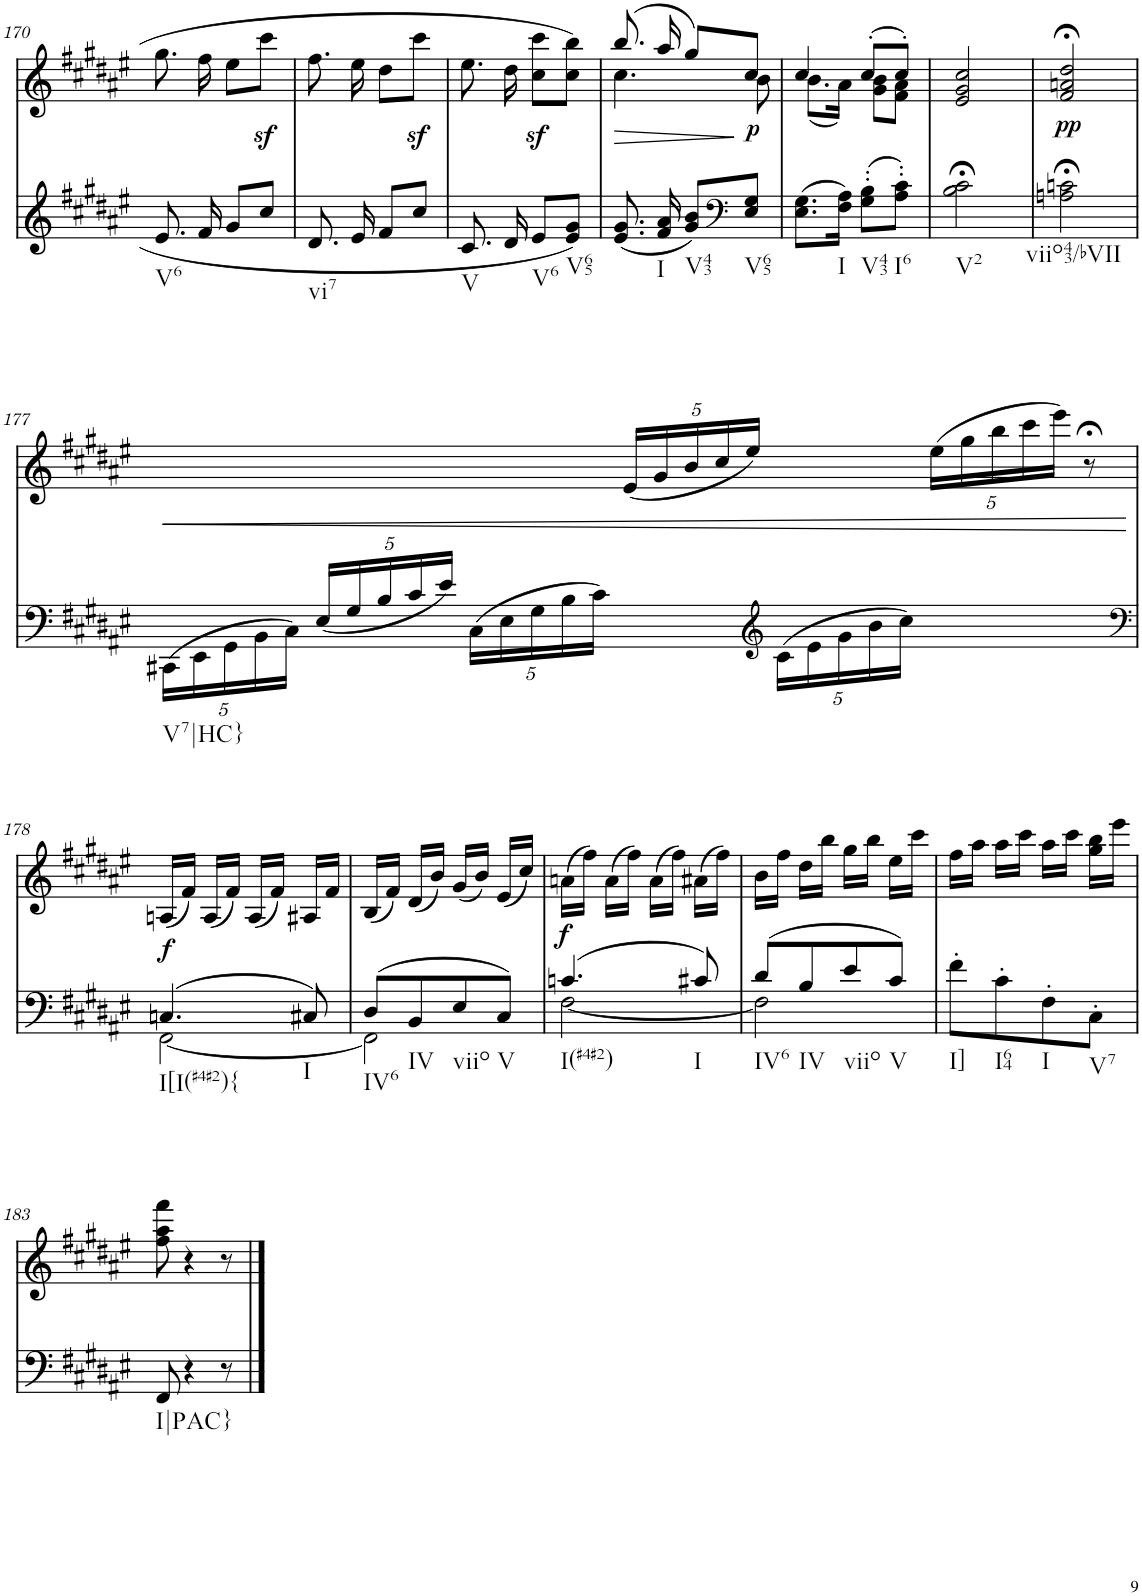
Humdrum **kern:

**kern	**kern	**text	**dynam
*part2	*part1	*part1	*part1
*staff2	*staff1	*staff1	*staff1
*I"piano	*I"piano	*	*
*I'Pno	*I'Pno	*	*
!!LO:PB:g=z
*clefG2	*clefG2	*	*
*k[f#c#g#d#a#e#]	*k[f#c#g#d#a#e#]	*	*
*F#:	*F#:	*	*
*M2/4	*M2/4	*	*
=170	=170	=170	=170
!LO:TX:b:t=V6	!	!	!
8.e#/	8.gg#\	.	.
16f#/	16ff#\	.	.
8g#/L	8ee#\L	.	.
8cc#/J	8ccc#z<\J	.	.
=171	=171	=171	=171
!LO:TX:b:t=vi7	!	!	!
8.d#/	8.ff#\	.	.
16e#/	16ee#\	.	.
8f#/L	8dd#\L	.	.
8cc#/J	8ccc#z<\J	.	.
=172	=172	=172	=172
!LO:TX:b:t=V	!	!	!
8.c#/	8.ee#\	.	.
16d#/	16dd#\	.	.
!LO:TX:b:t=V6	!	!	!
8e#/L	8cc#\z< 8ccc#\z<L	.	.
!LO:TX:b:t=V65	!	!	!
8e#/ 8g#/J	8cc#\ 8bb\J	.	.
=173	=173	=173	=173
!	!	!	!LO:HP:b
*	*^	*	*
(8.e#/ 8.g#/	(8.bb/	4.cc#\	.	>
!LO:TX:b:t=I	!	!	!	!
16f#/ 16a#/	16aa#/	.	.	.
!LO:TX:b:t=V43	!	!	!	!
8g#/ 8b/L)	8gg#/L)	.	.	.
*clefF4	*	*	*	*
!LO:TX:b:t=V65	!	!	!	!
!	!	!	!LO:LY:b	!
8E#/ 8G#/J	8cc#/J	8b\	.	]
=174	=174	=174	=174	=174
(8.E#\ 8.G#\L	4cc#/	(8.b\L	.	.
!LO:TX:b:t=I	!	!	!	!
16F#\ 16A#\Jk)	.	16a#\Jk)	.	.
!LO:TX:b:t=V43	!	!	!	!
(8G#\' 8B\'L	(8cc#'/L	8g#\ 8b\L	.	.
!LO:TX:b:t=I6	!	!	!	!
8A#\' 8c#\'J)	8cc#'/J)	8f#\ 8a#\J	.	.
=175	=175	=175	=175	=175
!LO:TX:b:t=V2	!	!	!	!
*	*v	*v	*	*
2B\;< 2c#\;<	2e#/ 2g#/ 2cc#/	.	.
=176	=176	=176	=176
!LO:TX:b:t=viio43/bVII	!	!	!
!	!	!LO:LY:b	!
2An\;< 2cn\;<	2f#/;< 2an/;< 2dd#/;<	.	.
!!LO:LB:g=z
=177	=177	=177	=177
*Xbrackettup	*	*	*
!LO:TX:b:t=V7|HC}	!	!	!
!	!	!	!LO:HP:b
(20CC#X\LL	2ryy	.	<
20EE#\	.	.	.
20GG#\	.	.	.
20BB\	.	.	.
20C#\JJ)	.	.	.
(20E#/LL	.	.	.
20G#/	.	.	.
20B/	.	.	.
20c#/	.	.	.
20e#/JJ)	.	.	.
(20C#\LL	4ryy	.	.
20E#\	.	.	.
20G#\	.	.	.
20B\	.	.	.
20c#\JJ)	.	.	.
*	*Xbrackettup	*	*
4ryy	(20e#/LL	.	.
.	20g#/	.	.
.	20b/	.	.
.	20cc#/	.	.
.	20ee#/JJ)	.	.
*clefG2	*	*	*
(20c#\LL	4ryy	.	.
20e#\	.	.	.
20g#\	.	.	.
20b\	.	.	.
20cc#\JJ)	.	.	.
4ryy	(20ee#\LL	.	.
.	20gg#\	.	.
.	20bb\	.	.
.	20ccc#\	.	.
.	20eee#\JJ)	.	.
8ryy	8r;<	.	.
.	.	.	[
!!LO:LB:g=z
=178	=178	=178	=178
*clefF4	*	*	*
*^	*	*	*
!LO:TX:b:t=I[I(#4#2){	!	!	!	!
!	!	!	!LO:LY:b	!
(4.Cn/	[2FF#\	(16An/LL	.	.
.	.	16f#/JJ)	.	.
.	.	(16A/LL	.	.
.	.	16f#/JJ)	.	.
.	.	(16A/LL	.	.
.	.	16f#/JJ)	.	.
!LO:TX:b:t=I	!	!	!	!
8C#X/)	.	16A#X/LL	.	.
.	.	16f#/JJ	.	.
=179	=179	=179	=179	=179
!LO:TX:b:t=IV6	!	!	!	!
(8D#/L	2FF#\]	(16B/LL	.	.
.	.	16f#/JJ)	.	.
!LO:TX:b:t=IV	!	!	!	!
8BB/	.	(16d#/LL	.	.
.	.	16b/JJ)	.	.
!LO:TX:b:t=viio	!	!	!	!
8E#/	.	(16g#/LL	.	.
.	.	16b/JJ)	.	.
!LO:TX:b:t=V	!	!	!	!
8C#/J)	.	(16e#/LL	.	.
.	.	16cc#/JJ)	.	.
=180	=180	=180	=180	=180
!LO:TX:b:t=I(#4#2)	!	!	!	!
!	!	!	!	!LO:DY:b
(4.cn/	[2F#\	(16an\LL	.	f
.	.	16ff#\JJ)	.	.
.	.	(16a\LL	.	.
.	.	16ff#\JJ)	.	.
.	.	(16a\LL	.	.
.	.	16ff#\JJ)	.	.
!LO:TX:b:t=I	!	!	!	!
8c#X/)	.	(16a#X\LL	.	.
.	.	16ff#\JJ)	.	.
=181	=181	=181	=181	=181
!LO:TX:b:t=IV6	!	!	!	!
(8d#/L	2F#\]	16b\LL	.	.
.	.	16ff#\JJ	.	.
!LO:TX:b:t=IV	!	!	!	!
8B/	.	16dd#\LL	.	.
.	.	16bb\JJ	.	.
!LO:TX:b:t=viio	!	!	!	!
8e#/	.	16gg#\LL	.	.
.	.	16bb\JJ	.	.
!LO:TX:b:t=V	!	!	!	!
8c#/J)	.	16ee#\LL	.	.
.	.	16ccc#\JJ	.	.
*v	*v	*	*	*
=182	=182	=182	=182
!LO:TX:b:t=I]	!	!	!
8f#'\L	16ff#\LL	.	.
.	16aa#\JJ	.	.
!LO:TX:b:t=I64	!	!	!
8c#'\	16aa#\LL	.	.
.	16ccc#\JJ	.	.
!LO:TX:b:t=I	!	!	!
8F#'\	16aa#\LL	.	.
.	16ccc#\JJ	.	.
!LO:TX:b:t=V7	!	!	!
8C#'\J	16gg#\ 16bb\LL	.	.
.	16eee#\JJ	.	.
!!LO:LB:g=z
=183	=183	=183	=183
!LO:TX:b:t=I|PAC}	!	!	!
8FF#/	8ff#\ 8aa#\ 8fff#\	.	.
4r	4r	.	.
8r	8r	.	.
==	==	==	==
*-	*-	*-	*-
